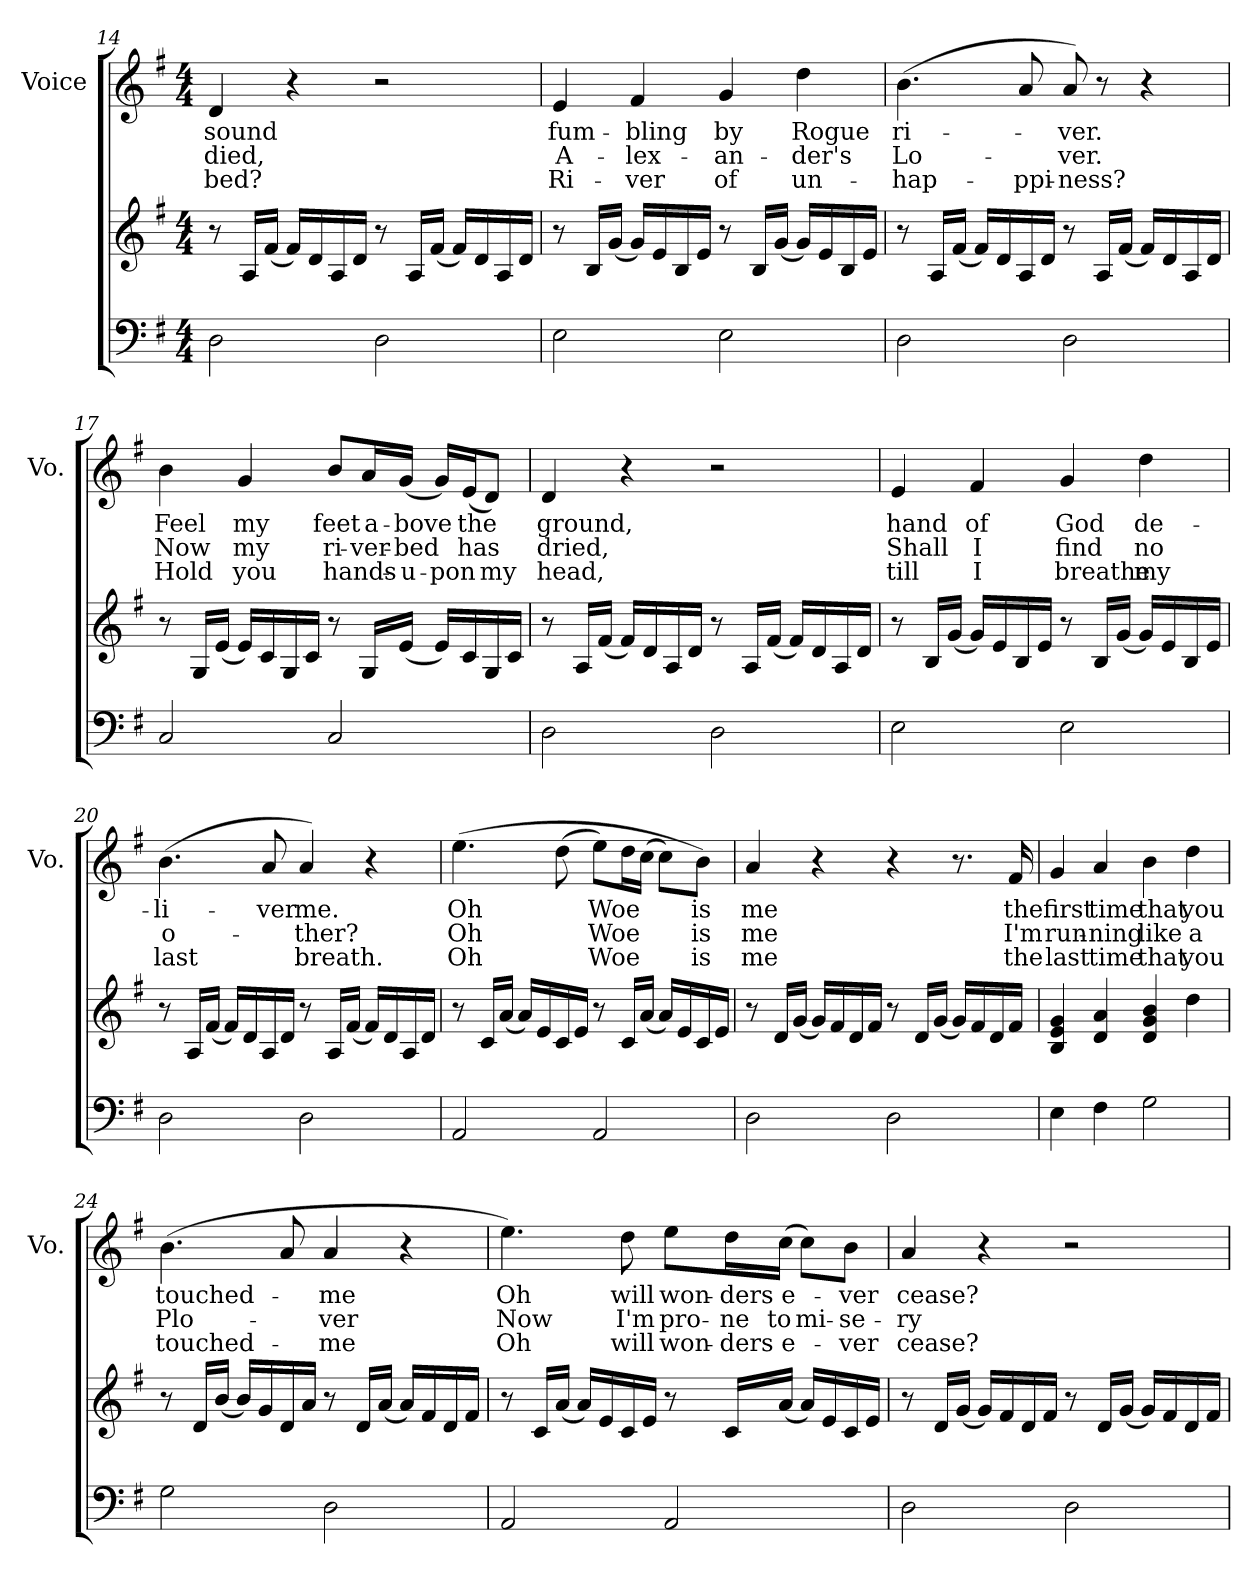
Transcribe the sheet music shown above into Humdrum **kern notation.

**kern	**kern	**kern	**text	**text	**text
*part2	*part2	*part1	*part1	*part1	*part1
*staff3	*staff2	*staff1	*staff1	*staff1	*staff1
*	*	*I"Voice	*	*	*
*	*	*I'Vo.	*	*	*
*clefF4	*clefG2	*clefG2	*	*	*
*k[f#]	*k[f#]	*k[f#]	*	*	*
*M4/4	*M4/4	*M4/4	*	*	*
=14	=14	=14	=14	=14	=14
2D\	8r	4d/	sound	died,	bed?
.	16A/LL	.	.	.	.
.	(16f#/JJ	.	.	.	.
.	16f#/LL)	4r	.	.	.
.	16d/	.	.	.	.
.	16A/	.	.	.	.
.	16d/JJ	.	.	.	.
2D\	8r	2r	.	.	.
.	16A/LL	.	.	.	.
.	(16f#/JJ	.	.	.	.
.	16f#/LL)	.	.	.	.
.	16d/	.	.	.	.
.	16A/	.	.	.	.
.	16d/JJ	.	.	.	.
!!LO:LB:g=z
=15	=15	=15	=15	=15	=15
2E\	8r	4e/	fum-	A-	Ri-
.	16B/LL	.	.	.	.
.	(16g/JJ	.	.	.	.
.	16g/LL)	4f#/	-bling	-lex-	-ver
.	16e/	.	.	.	.
.	16B/	.	.	.	.
.	16e/JJ	.	.	.	.
2E\	8r	4g/	by	-an-	of
.	16B/LL	.	.	.	.
.	(16g/JJ	.	.	.	.
.	16g/LL)	4dd\	Rogue	-der's	un-
.	16e/	.	.	.	.
.	16B/	.	.	.	.
.	16e/JJ	.	.	.	.
=16	=16	=16	=16	=16	=16
2D\	8r	(4.b\	ri-	Lo-	-hap-
.	16A/LL	.	.	.	.
.	(16f#/JJ	.	.	.	.
.	16f#/LL)	.	.	.	.
.	16d/	.	.	.	.
.	16A/	8a/	.	.	-ppi-
.	16d/JJ	.	.	.	.
2D\	8r	8a/)	-ver.	-ver.	-ness?
.	16A/LL	8r	.	.	.
.	(16f#/JJ	.	.	.	.
.	16f#/LL)	4r	.	.	.
.	16d/	.	.	.	.
.	16A/	.	.	.	.
.	16d/JJ	.	.	.	.
!!LO:LB:g=z
=17	=17	=17	=17	=17	=17
2C/	8r	4b\	Feel	Now	Hold
.	16G/LL	.	.	.	.
.	(16e/JJ	.	.	.	.
.	16e/LL)	4g/	my	my	you
.	16c/	.	.	.	.
.	16G/	.	.	.	.
.	16c/JJ	.	.	.	.
2C/	8r	8b/L	feet	ri-	hands-
.	16G/LL	16a/L	a-	-ver-	.
.	(16e/JJ	(16g/JJ	-bove	-bed	-u-
.	16e/LL)	16g/LL)	.	.	-pon
.	16c/	(16e/J	the	has	.
.	16G/	8d/J)	.	.	my
.	16c/JJ	.	.	.	.
=18	=18	=18	=18	=18	=18
2D\	8r	4d/	ground,	dried,	head,
.	16A/LL	.	.	.	.
.	(16f#/JJ	.	.	.	.
.	16f#/LL)	4r	.	.	.
.	16d/	.	.	.	.
.	16A/	.	.	.	.
.	16d/JJ	.	.	.	.
2D\	8r	2r	.	.	.
.	16A/LL	.	.	.	.
.	(16f#/JJ	.	.	.	.
.	16f#/LL)	.	.	.	.
.	16d/	.	.	.	.
.	16A/	.	.	.	.
.	16d/JJ	.	.	.	.
!!LO:PB:g=z
=19	=19	=19	=19	=19	=19
2E\	8r	4e/	hand	Shall	till
.	16B/LL	.	.	.	.
.	(16g/JJ	.	.	.	.
.	16g/LL)	4f#/	of	I	I
.	16e/	.	.	.	.
.	16B/	.	.	.	.
.	16e/JJ	.	.	.	.
2E\	8r	4g/	God	find	breathe
.	16B/LL	.	.	.	.
.	(16g/JJ	.	.	.	.
.	16g/LL)	4dd\	de-	no	my
.	16e/	.	.	.	.
.	16B/	.	.	.	.
.	16e/JJ	.	.	.	.
=20	=20	=20	=20	=20	=20
2D\	8r	(4.b\	-li-	o-	last
.	16A/LL	.	.	.	.
.	(16f#/JJ	.	.	.	.
.	16f#/LL)	.	.	.	.
.	16d/	.	.	.	.
.	16A/	8a/	-ver	.	.
.	16d/JJ	.	.	.	.
2D\	8r	4a/)	me.	-ther?	breath.
.	16A/LL	.	.	.	.
.	(16f#/JJ	.	.	.	.
.	16f#/LL)	4r	.	.	.
.	16d/	.	.	.	.
.	16A/	.	.	.	.
.	16d/JJ	.	.	.	.
!!LO:LB:g=z
=21	=21	=21	=21	=21	=21
2AA/	8r	(4.ee\	Oh	Oh	Oh
.	16c/LL	.	.	.	.
.	(16a/JJ	.	.	.	.
.	16a/LL)	.	.	.	.
.	16e/	.	.	.	.
.	16c/	(8dd\	.	.	.
.	16e/JJ	.	.	.	.
2AA/	8r	8ee\L)	Woe	Woe	Woe
.	16c/LL	16dd\L	.	.	.
.	(16a/JJ	(16cc\JJ	.	.	.
.	16a/LL)	8cc\L)	.	.	.
.	16e/	.	.	.	.
.	16c/	8b\J)	is	is	is
.	16e/JJ	.	.	.	.
=22	=22	=22	=22	=22	=22
2D\	8r	4a/	me	me	me
.	16d/LL	.	.	.	.
.	(16g/JJ	.	.	.	.
.	16g/LL)	4r	.	.	.
.	16f#/	.	.	.	.
.	16d/	.	.	.	.
.	16f#/JJ	.	.	.	.
2D\	8r	4r	.	.	.
.	16d/LL	.	.	.	.
.	(16g/JJ	.	.	.	.
.	16g/LL)	8.r	.	.	.
.	16f#/	.	.	.	.
.	16d/	.	.	.	.
.	16f#/JJ	16f#/	the	I'm	the
=23	=23	=23	=23	=23	=23
4E\	4B/ 4e/ 4g/	4g/	first	run-	last
4F#\	4d/ 4a/	4a/	time	-ning	time
2G\	4d/ 4g/ 4b/	4b\	that	like	that
.	4dd\	4dd\	you	a	you
!!LO:LB:g=z
=24	=24	=24	=24	=24	=24
2G\	8r	(4.b\	touched-	Plo-	touched-
.	16d/LL	.	.	.	.
.	(16b/JJ	.	.	.	.
.	16b/LL)	.	.	.	.
.	16g/	.	.	.	.
.	16d/	8a/	.	.	.
.	16a/JJ	.	.	.	.
2D\	8r	4a/	-me	-ver	-me
.	16d/LL	.	.	.	.
.	(16a/JJ	.	.	.	.
.	16a/LL)	4r	.	.	.
.	16f#/	.	.	.	.
.	16d/	.	.	.	.
.	16f#/JJ	.	.	.	.
=25	=25	=25	=25	=25	=25
2AA/	8r	4.ee\)	Oh	Now	Oh
.	16c/LL	.	.	.	.
.	(16a/JJ	.	.	.	.
.	16a/LL)	.	.	.	.
.	16e/	.	.	.	.
.	16c/	8dd\	will	I'm	will
.	16e/JJ	.	.	.	.
2AA/	8r	8ee\L	won-	pro-	won-
.	16c/LL	16dd\L	-ders	-ne	-ders
.	(16a/JJ	(16cc\JJ	e-	to	e-
.	16a/LL)	8cc\L)	.	mi-	.
.	16e/	.	.	.	.
.	16c/	8b\J	-ver	-se-	-ver
.	16e/JJ	.	.	.	.
!!LO:PB:g=z
=26	=26	=26	=26	=26	=26
2D\	8r	4a/	cease?	-ry	cease?
.	16d/LL	.	.	.	.
.	(16g/JJ	.	.	.	.
.	16g/LL)	4r	.	.	.
.	16f#/	.	.	.	.
.	16d/	.	.	.	.
.	16f#/JJ	.	.	.	.
2D\	8r	2r	.	.	.
.	16d/LL	.	.	.	.
.	(16g/JJ	.	.	.	.
.	16g/LL)	.	.	.	.
.	16f#/	.	.	.	.
.	16d/	.	.	.	.
.	16f#/JJ	.	.	.	.
=	=	=	=	=	=
*-	*-	*-	*-	*-	*-
